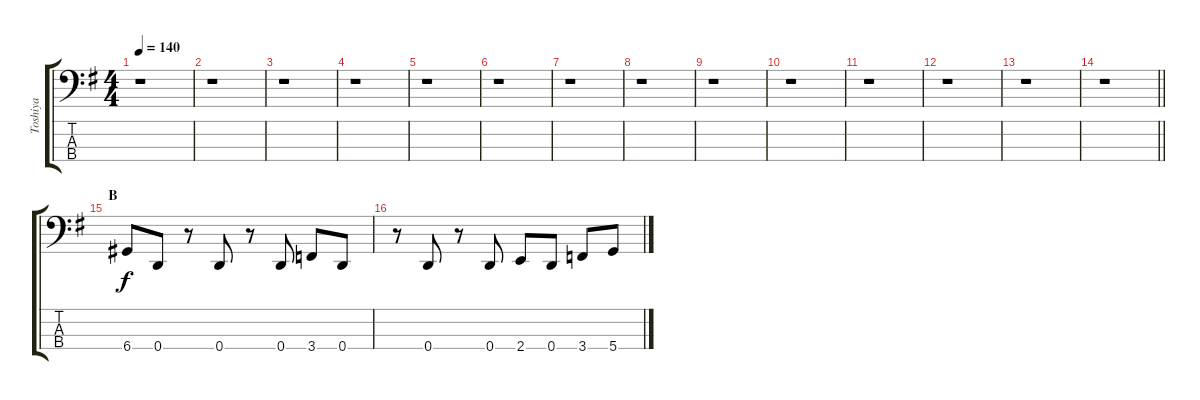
\track ("Toshiya" "Toshiya") {instrument electricbasspick}
\staff {score tabs}
\tuning (F2 C2 G1 D1) {hide}
\ts (4 4)
\tempo 140
\clef f4
\ks g
r.1{dy f} |
r.1 |
r.1 |
r.1 |
r.1 |
r.1 |
r.1 |
r.1 |
r.1 |
r.1 |
r.1 |
r.1 |
r.1 |
\barLineRight lightlight
r.1 |
\section ("" "B")
6.4.8 0.4.8 r.8 0.4.8 r.8 0.4.8 3.4.8 0.4.8 |
r.8 0.4.8 r.8 0.4.8 2.4.8 0.4.8 3.4.8 5.4.8
